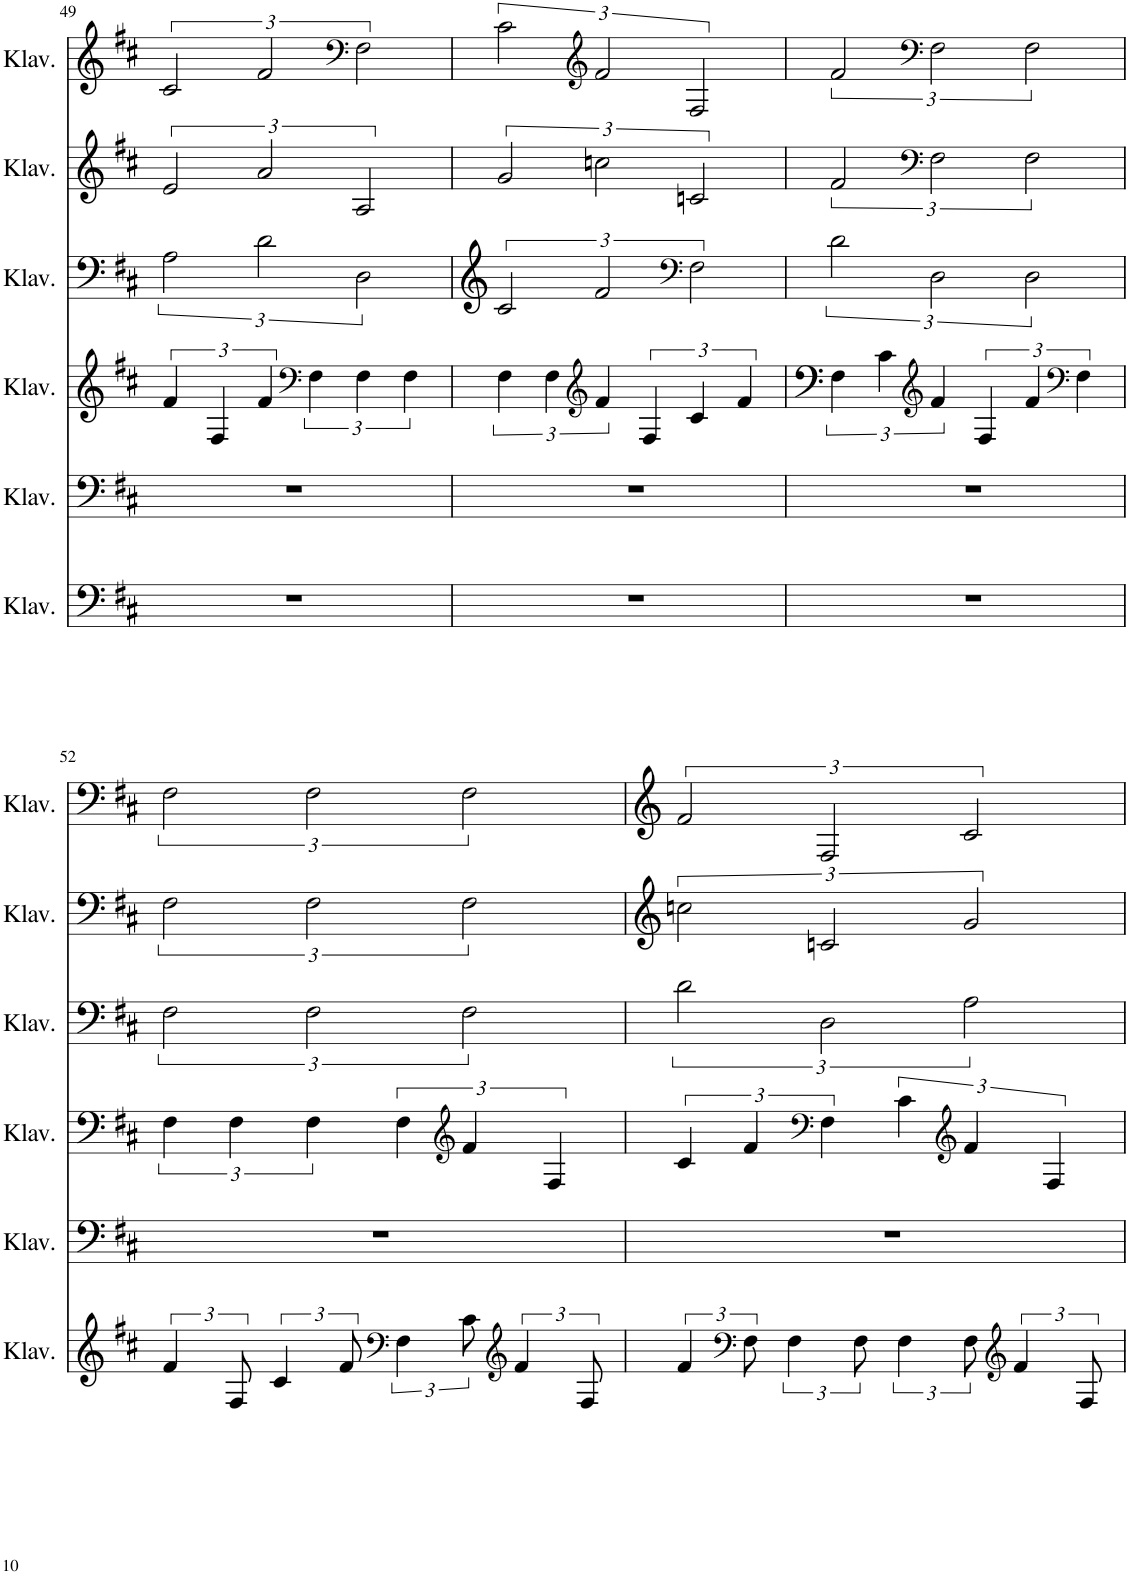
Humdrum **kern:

**kern	**kern	**kern	**kern	**kern	**kern
*part6	*part5	*part4	*part3	*part2	*part1
*staff6	*staff5	*staff4	*staff3	*staff2	*staff1
*I"Klavier	*I"Klavier	*I"Klavier	*I"Klavier	*I"Klavier	*I"Klavier
*I'Klav.	*I'Klav.	*I'Klav.	*I'Klav.	*I'Klav.	*I'Klav.
!!LO:PB:g=z
*clefF4	*clefF4	*clefF4	*clefG2	*clefG2	*clefG2
*k[f#c#]	*k[f#c#]	*k[f#c#]	*k[f#c#]	*k[f#c#]	*k[f#c#]
*M4/4	*M4/4	*M4/4	*M4/4	*M4/4	*M4/4
=49	=49	=49	=49	=49	=49
1r	1r	6f#/	3A\	3e/	3c#/
.	.	6F#/	.	.	.
.	.	6f#/	3d\	3a/	3f#/
*	*	*clefF4	*	*	*
.	.	6F#\	.	.	.
*	*	*	*	*	*clefF4
.	.	6F#\	3D\	3A/	3F#\
.	.	6F#\	.	.	.
=50	=50	=50	=50	=50	=50
1r	1r	6F#\	3c#/	3g/	3c#\
.	.	6F#\	.	.	.
*	*	*clefG2	*	*	*clefG2
.	.	6f#/	3f#/	3ccn\	3f#/
.	.	6F#/	.	.	.
*	*	*	*clefF4	*	*
.	.	6c#/	3F#\	3cn/	3F#/
.	.	6f#/	.	.	.
=51	=51	=51	=51	=51	=51
1r	1r	6F#\	3d\	3f#/	3f#/
.	.	6c#\	.	.	.
*	*	*clefG2	*	*clefF4	*clefF4
.	.	6f#/	3D\	3F#\	3F#\
.	.	6F#/	.	.	.
.	.	6f#/	3D\	3F#\	3F#\
*	*	*clefF4	*	*	*
.	.	6F#\	.	.	.
!!LO:LB:g=z
=52	=52	=52	=52	=52	=52
6f#/	1r	6F#\	3F#\	3F#\	3F#\
12F#/	.	6F#\	.	.	.
6c#/	.	.	.	.	.
.	.	6F#\	3F#\	3F#\	3F#\
12f#/	.	.	.	.	.
*clefF4	*	*	*	*	*
6F#\	.	6F#\	.	.	.
*	*	*clefG2	*	*	*
12c#\	.	6f#/	3F#\	3F#\	3F#\
*clefG2	*	*	*	*	*
6f#/	.	.	.	.	.
.	.	6F#/	.	.	.
12F#/	.	.	.	.	.
=53	=53	=53	=53	=53	=53
6f#/	1r	6c#/	3d\	3ccn\	3f#/
*clefF4	*	*	*	*	*
12F#\	.	6f#/	.	.	.
6F#\	.	.	.	.	.
*	*	*clefF4	*	*	*
.	.	6F#\	3D\	3cn/	3F#/
12F#\	.	.	.	.	.
6F#\	.	6c#\	.	.	.
*	*	*clefG2	*	*	*
12F#\	.	6f#/	3A\	3g/	3c#/
*clefG2	*	*	*	*	*
6f#/	.	.	.	.	.
.	.	6F#/	.	.	.
12F#/	.	.	.	.	.
=	=	=	=	=	=
*-	*-	*-	*-	*-	*-
